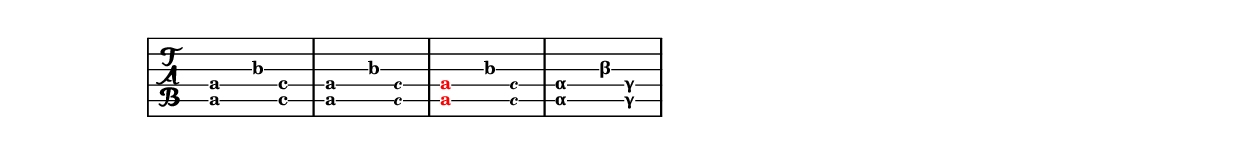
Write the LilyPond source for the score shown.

\version "2.13.9"

\header { texidoc = "A sample tablature with lettered tab,
using fretLabels to modify the fret letters.

By default, letters are drawn sequentially from the alphabet,
but if the context property fretLabels is defined, these are
substituted.  If specified, the length of fretLabels must be
sufficient to label all the frets used.  A warning is issued
if the length is too short.
"
}

notes = \relative c' {
  \time 3/4
  <f d>4. <bes>8 <g e>4
  \set fretLabels = #`("a" "b" ,(markup #:italic #:smaller "c"))
  <f d>4. <bes>8 <g e>4
  \set fretLabels = #`(,(markup #:with-color red "a")
                       "b"
                       ,(markup #:italic #:smaller "c"))
  <f d>4. <bes>8 <g e>4
  \set fretLabels = #'("α" "β" "γ")
  <f d>4. <bes>8 <g e>4
}

\score {
  \new TabStaff
  \with {
    stringTunings = #'(17 14 9 5 2 -3)
    tablatureFormat = #fret-letter-tablature-format
  }
  \new TabVoice {
    \notes
  }
}



